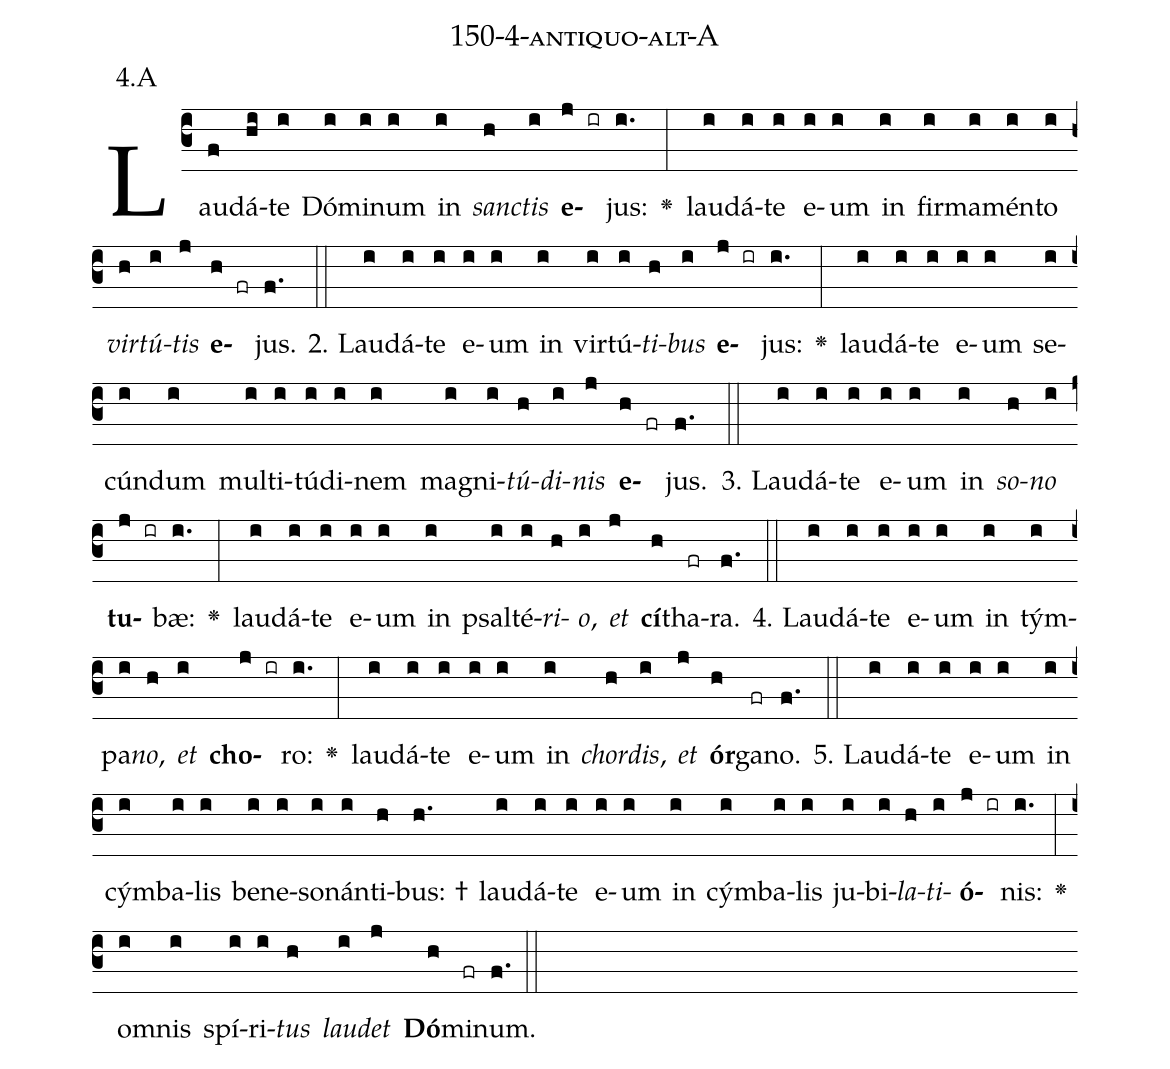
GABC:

name: 150-4-antiquo-alt-A;
annotation: 4.A;
%%
(c3)Lau(f)dá(hi)te(i) Dó(i)mi(i)num(i) in(i) <i>sanc</i>(h)<i>tis</i>(i) <b>e</b>(j ir)jus:(i.) <v>\greheightstar</v>(:) lau(i)dá(i)te(i) e(i)um(i) in(i) fir(i)ma(i)mén(i)to(i) <i>vir</i>(h)<i>tú</i>(i)<i>tis</i>(j) <b>e</b>(h fr)jus.(f.) (::)
2. Lau(i)dá(i)te(i) e(i)um(i) in(i) vir(i)tú(i)<i>ti</i>(h)<i>bus</i>(i) <b>e</b>(j ir)jus:(i.) <v>\greheightstar</v>(:) lau(i)dá(i)te(i) e(i)um(i) se(i)cún(i)dum(i) mul(i)ti(i)tú(i)di(i)nem(i) ma(i)gni(i)<i>tú</i>(h)<i>di</i>(i)<i>nis</i>(j) <b>e</b>(h fr)jus.(f.) (::)
3. Lau(i)dá(i)te(i) e(i)um(i) in(i) <i>so</i>(h)<i>no</i>(i) <b>tu</b>(j ir)bæ:(i.) <v>\greheightstar</v>(:) lau(i)dá(i)te(i) e(i)um(i) in(i) psal(i)té(i)<i>ri</i>(h)<i>o</i>,(i) <i>et</i>(j) <b>cí</b>(h)tha(fr)ra.(f.) (::)
4. Lau(i)dá(i)te(i) e(i)um(i) in(i) tým(i)pa(i)<i>no</i>,(h) <i>et</i>(i) <b>cho</b>(j ir)ro:(i.) <v>\greheightstar</v>(:) lau(i)dá(i)te(i) e(i)um(i) in(i) <i>chor</i>(h)<i>dis</i>,(i) <i>et</i>(j) <b>ór</b>(h)ga(fr)no.(f.) (::)
5. Lau(i)dá(i)te(i) e(i)um(i) in(i) cým(i)ba(i)lis(i) be(i)ne(i)so(i)nán(i)ti(h)bus: †(h.) lau(i)dá(i)te(i) e(i)um(i) in(i) cým(i)ba(i)lis(i) ju(i)bi(i)<i>la</i>(h)<i>ti</i>(i)<b>ó</b>(j ir)nis:(i.) <v>\greheightstar</v>(:) om(i)nis(i) spí(i)ri(i)<i>tus</i>(h) <i>lau</i>(i)<i>det</i>(j) <b>Dó</b>(h)mi(fr)num.(f.) (::)
